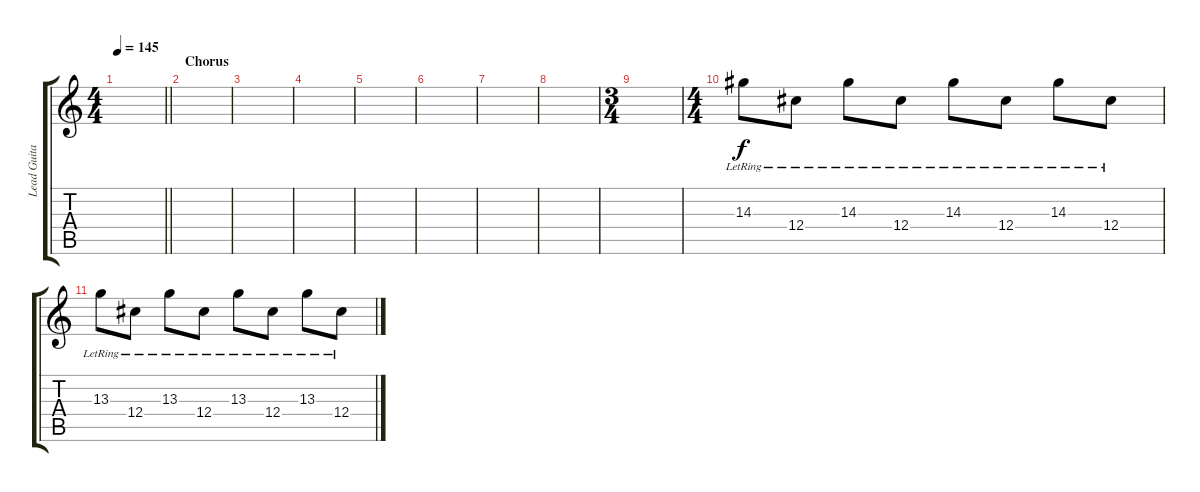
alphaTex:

\track ("Lead Guitar" "Lead Guita") {instrument distortionguitar}
\staff {score tabs}
\tuning (Eb4 Bb3 Gb3 Db3 Ab2 Eb2) {hide}
\ts (4 4)
\tempo 145
\clef g2
\barLineRight lightlight
\ks c
|
\section ("" "Chorus")
|
|
|
|
|
|
|
\ts (3 4)
|
\ts (4 4)
14.3{lr}.8{volume 10} 12.4{lr}.8 14.3{lr}.8 12.4{lr}.8 14.3{lr}.8 12.4{lr}.8 14.3{lr}.8 12.4{lr}.8 |
13.3{lr}.8 12.4{lr}.8 13.3{lr}.8 12.4{lr}.8 13.3{lr}.8 12.4{lr}.8 13.3{lr}.8 12.4{lr}.8
